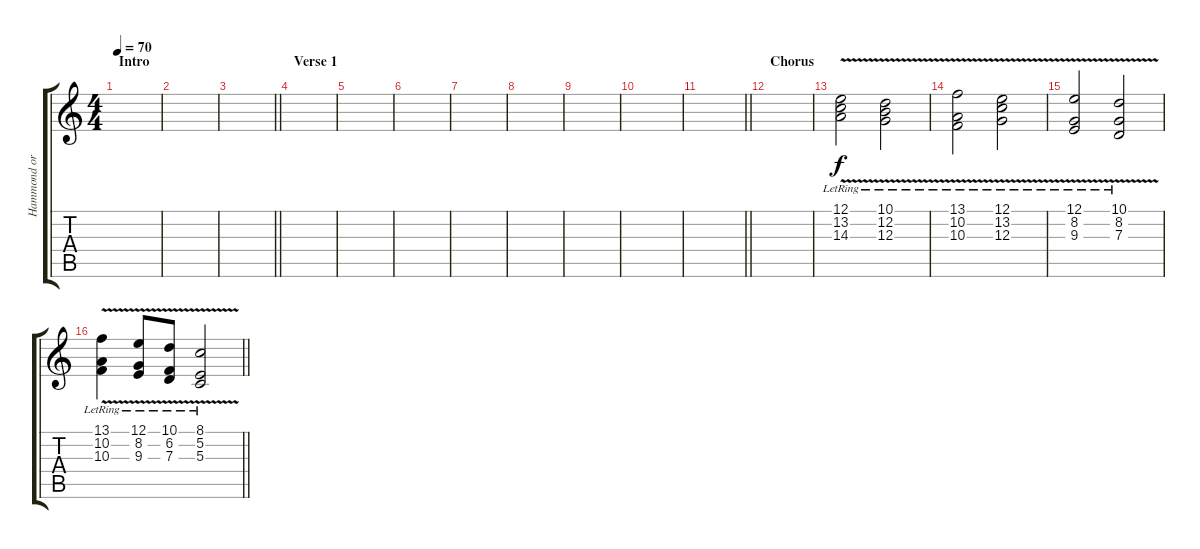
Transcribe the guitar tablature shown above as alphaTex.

\track ("Hammond organ, Keyboard (B. Preston)" "Hammond or") {instrument brasssection}
\staff {score tabs}
\tuning (E4 B3 G3 D3 A2 E2) {hide}
\ts (4 4)
\section ("" "Intro")
\tempo 70
\clef g2
\ks c
|
|
\barLineRight lightlight
|
\section ("" "Verse 1")
|
|
|
|
|
|
|
\barLineRight lightlight
|
\section ("" "Chorus")
|
(12.1{v lr} 13.2{v lr} 14.3{v lr}).2{volume 7 instrument drawbarorgan} (10.1{v lr} 12.2{v lr} 12.3{v lr}).2 |
(13.1{v lr} 10.2{v lr} 10.3{v lr}).2 (12.1{v lr} 13.2{v lr} 12.3{v lr}).2 |
(12.1{v lr} 8.2{v lr} 9.3{v lr}).2 (10.1{v lr} 8.2{v lr} 7.3{v lr}).2 |
\barLineRight lightlight
(13.1{v lr} 10.2{v lr} 10.3{v lr}).4 (12.1{v lr} 8.2{v lr} 9.3{v lr}).8 (10.1{v lr} 6.2{v lr} 7.3{v lr}).8 (8.1{v lr} 5.2{v lr} 5.3{v lr}).2
